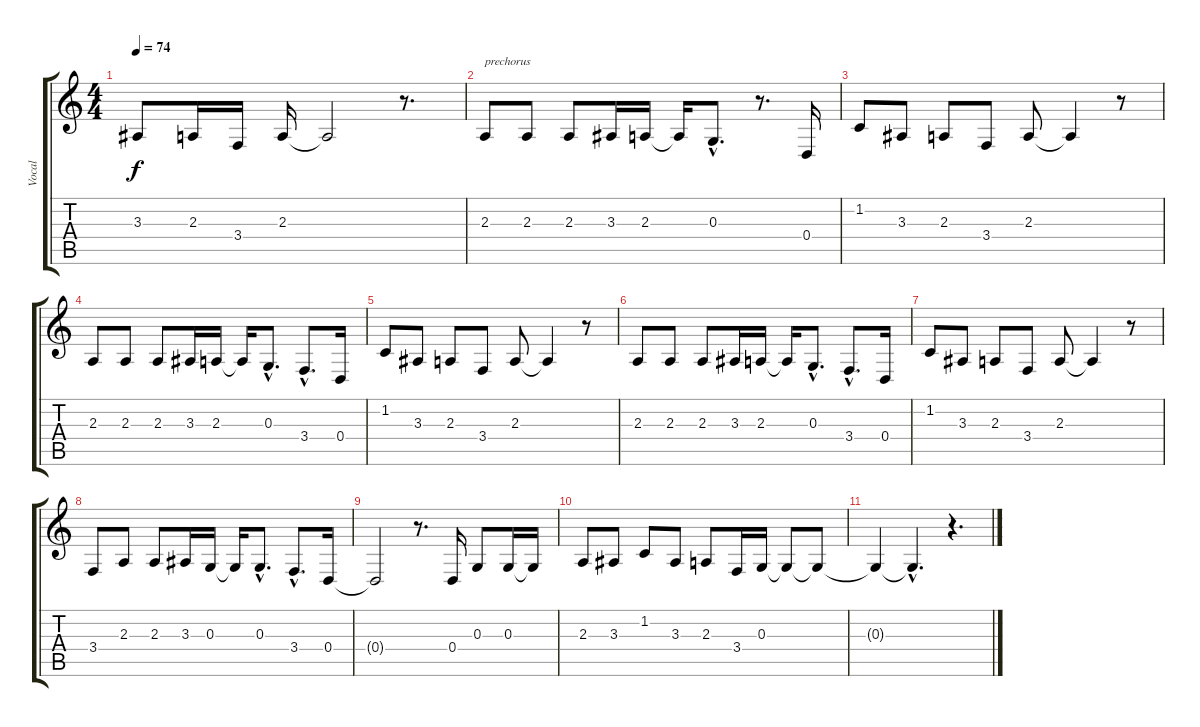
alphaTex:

\track ("Vocal" "Vocal") {instrument sopranosax}
\staff {score tabs}
\tuning (E4 B3 G3 D3 A2 E2) {hide}
\ts (4 4)
\tempo 74
\clef g2
\ks c
3.3.8{dy f} 2.3.16 3.4.16 2.3.16 2.3{t}.2 r.8{d} |
2.3.8{txt "prechorus"} 2.3.8 2.3.8 3.3.16 2.3.16 2.3{t}.16 0.3{hac}.8{d} r.8{d} 0.4.16 |
1.2.8 3.3.8 2.3.8 3.4.8 2.3.8 2.3{t}.4 r.8 |
2.3.8 2.3.8 2.3.8 3.3.16 2.3.16 2.3{t}.16 0.3{hac}.8{d} 3.4{hac}.8{d} 0.4.16 |
1.2.8 3.3.8 2.3.8 3.4.8 2.3.8 2.3{t}.4 r.8 |
2.3.8 2.3.8 2.3.8 3.3.16 2.3.16 2.3{t}.16 0.3{hac}.8{d} 3.4{hac}.8{d} 0.4.16 |
1.2.8 3.3.8 2.3.8 3.4.8 2.3.8 2.3{t}.4 r.8 |
3.4.8 2.3.8 2.3.8 3.3.16 0.3.16 0.3{t}.16 0.3{hac}.8{d} 3.4{hac}.8{d} 0.4.16 |
0.4{t}.2 r.8{d} 0.4.16 0.3.8 0.3.16 0.3{t}.16 |
2.3.8 3.3.8 1.2.8 3.3.8 2.3.8 3.4.16 0.3.16 0.3{t}.8 0.3{t}.8 |
0.3{t}.4 0.3{hac t}.4{d} r.4{d}
